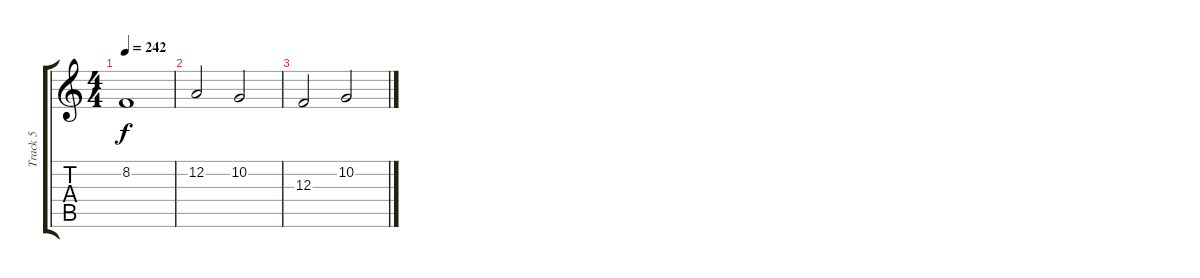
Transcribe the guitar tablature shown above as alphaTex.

\track ("Track 5" "Track 5") {instrument pad8sweep}
\staff {score tabs}
\tuning (D4 A3 F3 C3 G2 C2) {hide}
\ts (4 4)
\tempo 242
\clef g2
\ks c
8.2.1{dy f} |
12.2.2 10.2.2 |
12.3.2 10.2.2
